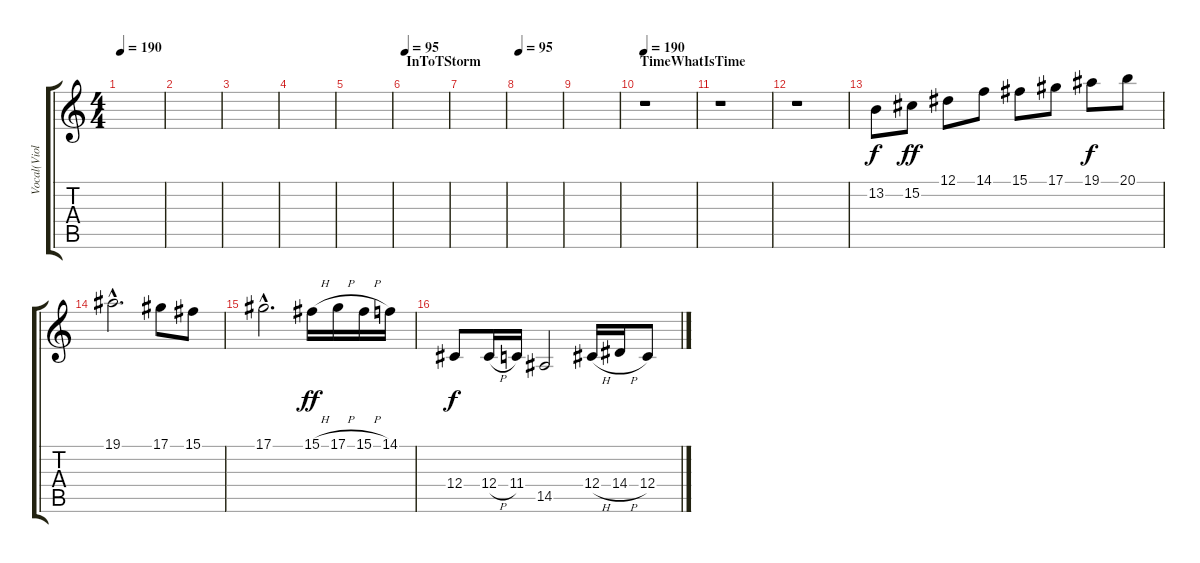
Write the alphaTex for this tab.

\track ("Vocal(Violin)" "Vocal(Viol") {instrument violin}
\staff {score tabs}
\tuning (Eb4 Bb3 Gb3 Db3 Ab2 Eb2) {hide}
\ts (4 4)
\tempo 190
\clef g2
\ks c
|
|
|
|
|
\section ("" "InToTStorm")
\tempo 95
|
|
\tempo 95
|
|
\section ("" "TimeWhatIsTime")
\tempo 190
r.1 |
r.1 |
r.1 |
13.2.8{instrument distortionguitar} 15.2.8{dy ff} 12.1.8 14.1.8 15.1.8 17.1.8 19.1.8{dy f} 20.1.8 |
19.1{hac}.2{d} 17.1.8 15.1.8 |
17.1{hac}.2{d} 15.1{h}.16{dy ff} 17.1{h}.16 15.1{h}.16 14.1.16 |
12.4.8{dy f} 12.4{h}.16 11.4.16 14.5.2 12.4{h}.16 14.4{h}.16 12.4.8
